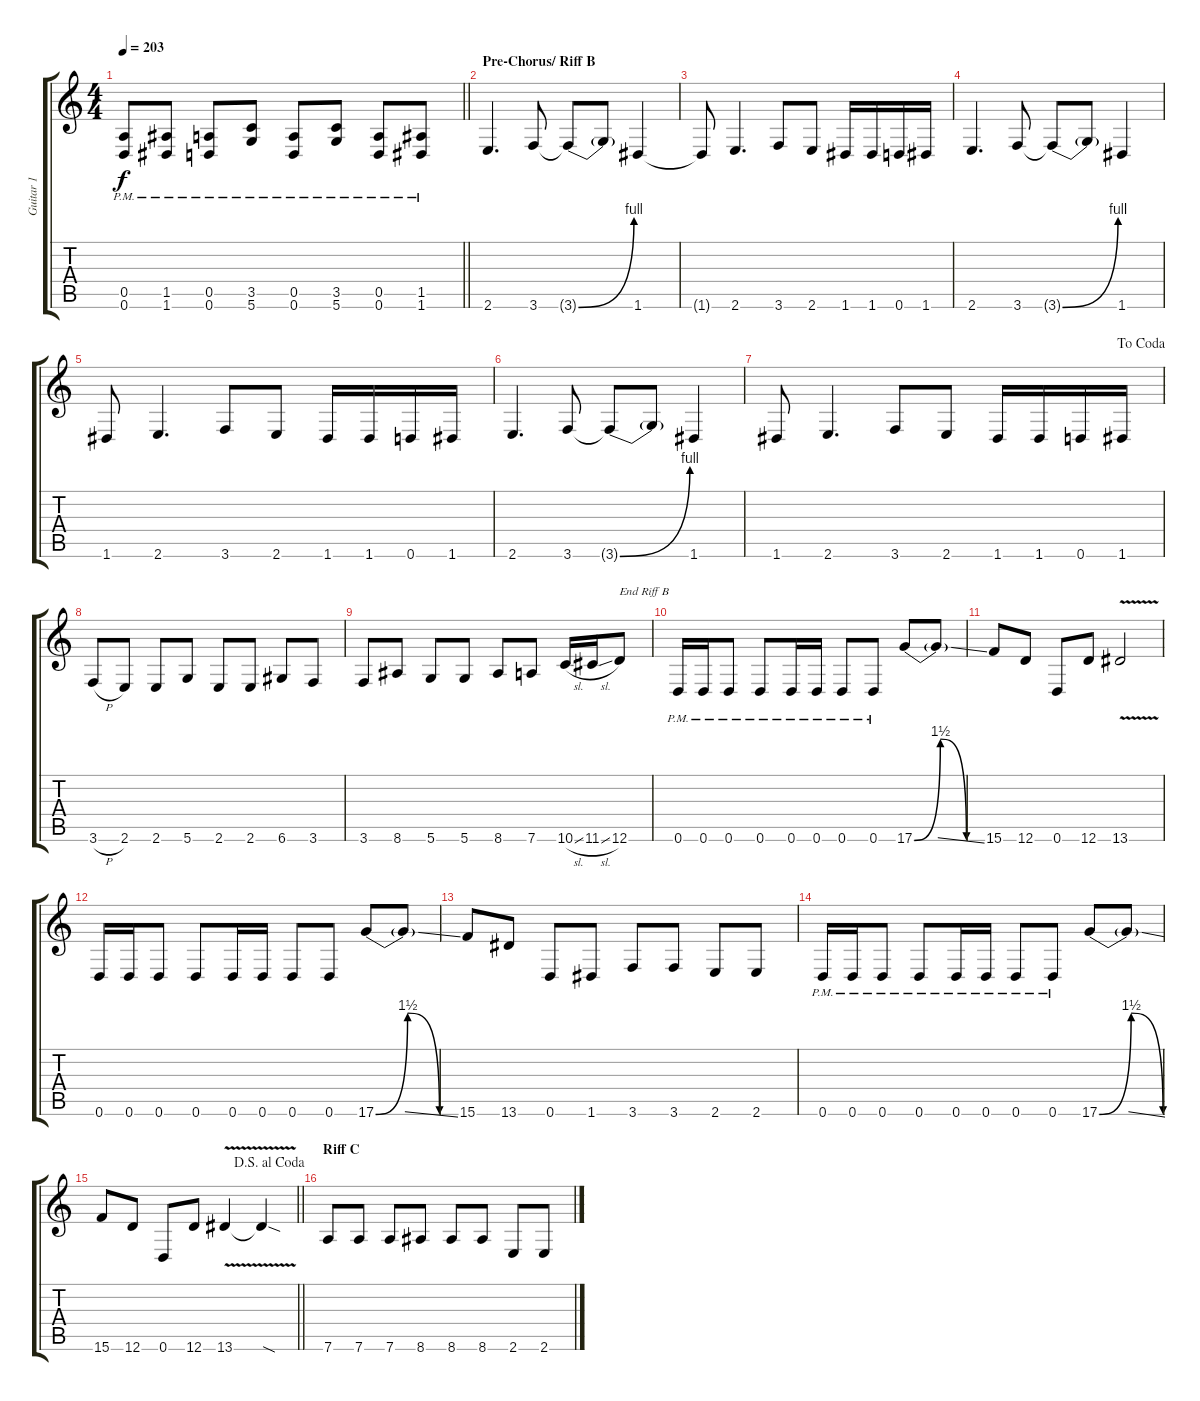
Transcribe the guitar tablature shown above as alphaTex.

\track ("Guitar 1" "Guitar 1") {instrument distortionguitar}
\staff {score tabs}
\tuning (E4 B3 G3 D3 A2 D2) {hide}
\ts (4 4)
\tempo 203
\clef g2
\barLineRight lightlight
\ks c
(0.5{pm} 0.6{pm}).8{dy f} (1.5{pm} 1.6{pm}).8 (0.5{pm} 0.6{pm}).8 (3.5{pm} 5.6{pm}).8 (0.5{pm} 0.6{pm}).8 (3.5{pm} 5.6{pm}).8 (0.5{pm} 0.6{pm}).8 (1.5{pm} 1.6{pm}).8 |
\section ("" "Pre-Chorus/ Riff B")
2.6.4{d} 3.6.8 3.6{be (bend 0 0 60 4) t}.8 3.6{t}.8 1.6.4 |
1.6{t}.8 2.6.4{d} 3.6.8 2.6.8 1.6.16 1.6.16 0.6.16 1.6.16 |
2.6.4{d} 3.6.8 3.6{be (bend 0 0 60 4) t}.8 3.6{t}.8 1.6.4 |
1.6.8 2.6.4{d} 3.6.8 2.6.8 1.6.16 1.6.16 0.6.16 1.6.16 |
2.6.4{d} 3.6.8 3.6{be (bend 0 0 60 4) t}.8 3.6{t}.8 1.6.4 |
\jump dacoda
1.6.8 2.6.4{d} 3.6.8 2.6.8 1.6.16 1.6.16 0.6.16 1.6.16 |
3.6{h}.8 2.6.8 2.6.8 5.6.8 2.6.8 2.6.8 6.6.8 3.6.8 |
3.6.8 8.6.8 5.6.8 5.6.8 8.6.8 7.6.8 10.6{sl}.16 11.6{sl}.16 12.6.8{txt "End Riff B"} |
0.6{pm}.16 0.6{pm}.16 0.6{pm}.8 0.6{pm}.8 0.6{pm}.16 0.6{pm}.16 0.6{pm}.8 0.6{pm}.8 17.6{be (bendrelease 0 0 15 6 15 6 60 0)}.8 17.6{ss t}.8 |
15.6.8 12.6.8 0.6.8 12.6.8 13.6{v}.2 |
0.6.16 0.6.16 0.6.8 0.6.8 0.6.16 0.6.16 0.6.8 0.6.8 17.6{be (bendrelease 0 0 15 6 15 6 60 0)}.8 17.6{ss t}.8 |
15.6.8 13.6.8 0.6.8 1.6.8 3.6.8 3.6.8 2.6.8 2.6.8 |
0.6{pm}.16 0.6{pm}.16 0.6{pm}.8 0.6{pm}.8 0.6{pm}.16 0.6{pm}.16 0.6{pm}.8 0.6{pm}.8 17.6{be (bendrelease 0 0 15 6 15 6 60 0)}.8 17.6{ss t}.8 |
\jump dalsegnoalcoda
\barLineRight lightlight
15.6.8 12.6.8 0.6.8 12.6.8 13.6{v}.4 13.6{sod t}.4 |
\section ("" "Riff C")
7.6.8 7.6.8 7.6.8 8.6.8 8.6.8 8.6.8 2.6.8 2.6.8
